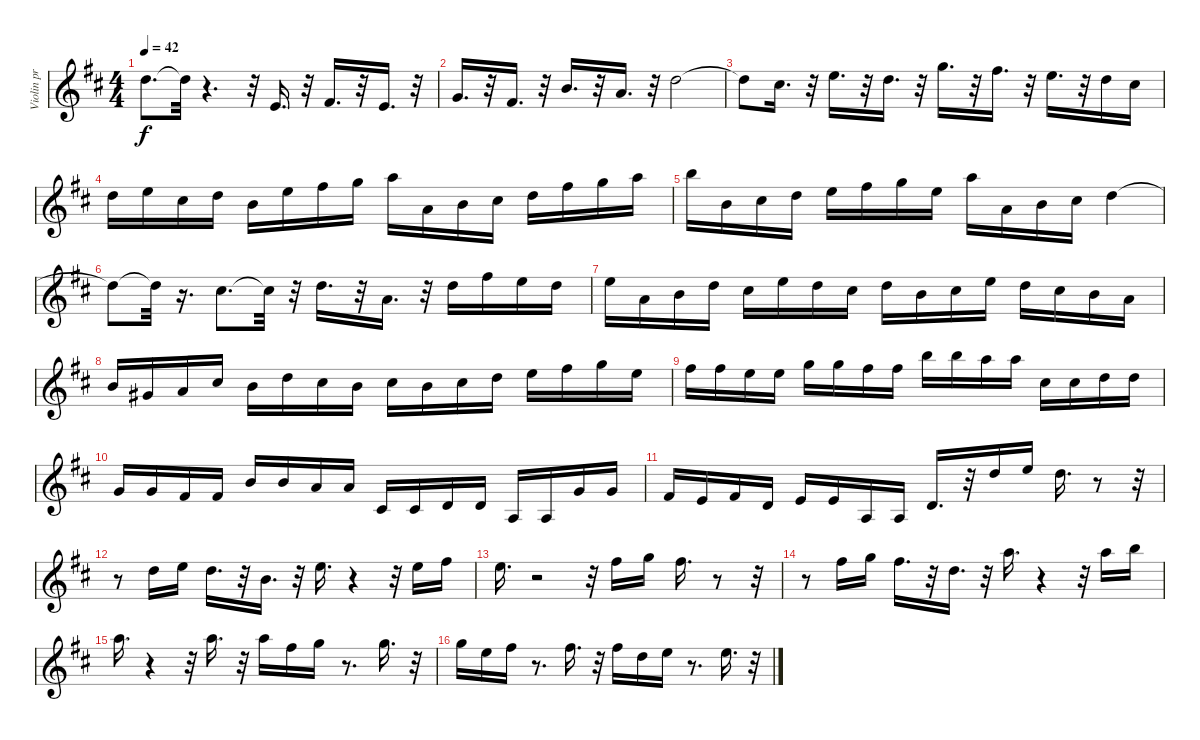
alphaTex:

\track ("Violin pr" "Violin pr") {mute instrument violin}
\staff {score}
\tuning (E4 B3 G3 D3 A2 E2) {hide}
\ts (4 4)
\tempo 42
\clef g2
\ks d
10.1.8{d dy f} 10.1{t}.32 r.4{d} r.32 9.3.16{d} r.32 7.2.16{d} r.32 9.3.16{d} r.32 |
8.2.16{d} r.32 7.2.16{d} r.32 7.1.16{d} r.32 5.1.16{d} r.32 10.1.2 |
10.1{t}.8 9.1.16{d} r.32 12.1.16{d} r.32 10.1.16{d} r.32 15.1.16{d} r.32 14.1.16{d} r.32 12.1.16{d} r.32 10.1.16 9.1.16 |
10.1.16 12.1.16 9.1.16 10.1.16 7.1.16 12.1.16 14.1.16 15.1.16 17.1.16 14.3.16 16.3.16 14.2.16 15.2.16 14.1.16 15.1.16 17.1.16 |
19.1.16 16.3.16 18.3.16 15.2.16 17.2.16 14.1.16 15.1.16 12.1.16 17.1.16 14.3.16 16.3.16 14.2.16 15.2.4 |
15.2{t}.8 15.2{t}.32 r.16{d} 14.2.8{d} 14.2{t}.32 r.32 15.2.16{d} r.32 14.3.16{d} r.32 15.2.16 14.1.16 12.1.16 10.1.16 |
12.1.16 10.2.16 12.2.16 10.1.16 9.1.16 12.1.16 10.1.16 9.1.16 10.1.16 7.1.16 9.1.16 12.1.16 10.1.16 9.1.16 7.1.16 5.1.16 |
7.1.16 4.1.16 5.1.16 9.1.16 7.1.16 10.1.16 9.1.16 7.1.16 9.1.16 7.1.16 9.1.16 10.1.16 12.1.16 14.1.16 15.1.16 12.1.16 |
14.1.16 14.1.16 12.1.16 12.1.16 15.1.16 15.1.16 14.1.16 14.1.16 19.1.16 19.1.16 17.1.16 17.1.16 18.3.16 18.3.16 19.3.16 19.3.16 |
17.4.16 17.4.16 16.4.16 16.4.16 16.3.16 16.3.16 14.3.16 14.3.16 11.4.16 11.4.16 12.4.16 12.4.16 12.5.16 12.5.16 12.3.16 12.3.16 |
11.3.16 9.3.16 11.3.16 12.4.16 0.1.16 0.1.16 2.3.16 2.3.16 3.2.16{d} r.32 10.1.16 12.1.16 10.1.16{d} r.8 r.32 |
r.8 10.1.16 12.1.16 10.1.16{d} r.32 12.2.16{d} r.32 12.1.16{d} r.4 r.32 12.1.16 14.1.16 |
12.1.16{d} r.2 r.32 14.1.16 15.1.16 14.1.16{d} r.8 r.32 |
r.8 14.1.16 15.1.16 14.1.16{d} r.32 15.2.16{d} r.32 17.1.16{d} r.4 r.32 17.1.16 19.1.16 |
17.1.16{d} r.4 r.32 17.1.16{d} r.32 17.1.16 14.1.16 15.1.16 r.8{d} 15.1.16{d} r.32 |
15.1.16 12.1.16 14.1.16 r.8{d} 14.1.16{d} r.32 14.1.16 15.2.16 12.1.16 r.8{d} 12.1.16{d} r.32
